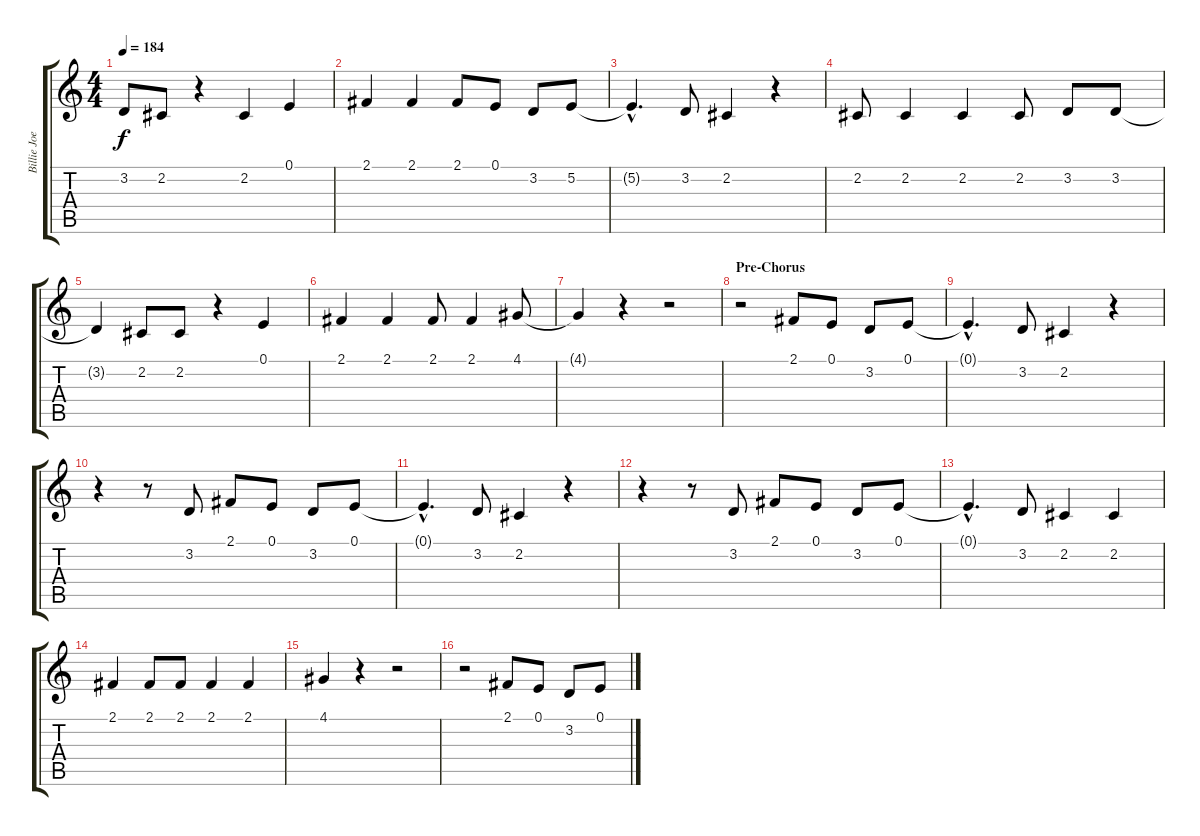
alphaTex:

\track ("Billie Joe Armstrong (Vocals)" "Billie Joe") {instrument altosax}
\staff {score tabs}
\tuning (E4 B3 G3 D3 A2 E2) {hide}
\ts (4 4)
\tempo 184
\clef g2
\ks c
3.2{t}.8{dy f} 2.2.8 r.4 2.2.4 0.1.4 |
2.1.4 2.1.4 2.1.8 0.1.8 3.2.8 5.2.8 |
5.2{hac t}.4{d} 3.2.8 2.2.4 r.4 |
2.2.8 2.2.4 2.2.4 2.2.8 3.2.8 3.2.8 |
3.2{t}.4 2.2.8 2.2.8 r.4 0.1.4 |
2.1.4 2.1.4 2.1.8 2.1.4 4.1.8 |
4.1{t}.4 r.4 r.2 |
\section ("" "Pre-Chorus")
r.2 2.1.8 0.1.8 3.2.8 0.1.8 |
0.1{hac t}.4{d} 3.2.8 2.2.4 r.4 |
r.4 r.8 3.2.8 2.1.8 0.1.8 3.2.8 0.1.8 |
0.1{hac t}.4{d} 3.2.8 2.2.4 r.4 |
r.4 r.8 3.2.8 2.1.8 0.1.8 3.2.8 0.1.8 |
0.1{hac t}.4{d} 3.2.8 2.2.4 2.2.4 |
2.1.4 2.1.8 2.1.8 2.1.4 2.1.4 |
4.1.4 r.4 r.2 |
r.2 2.1.8 0.1.8 3.2.8 0.1.8
